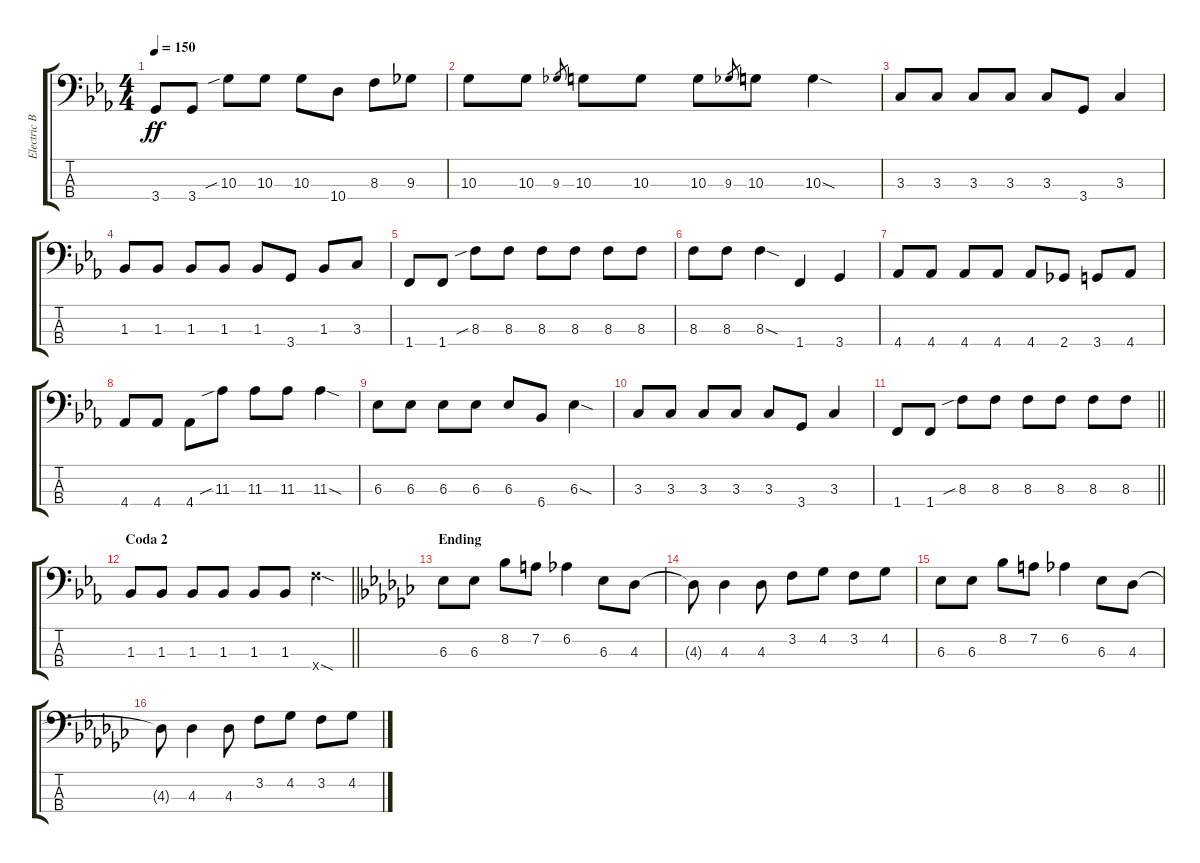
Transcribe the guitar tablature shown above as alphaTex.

\track ("Electric Bass" "Electric B") {instrument electricbassfinger}
\staff {score tabs}
\tuning (G2 D2 A1 E1) {hide}
\ts (4 4)
\tempo 150
\clef f4
\ks eb
3.4.8{dy ff} 3.4.8 10.3{sib}.8 10.3.8 10.3.8 10.4.8 8.3.8 9.3.8 |
10.3.8 10.3.8 9.3.8{gr} 10.3.8 10.3.8 10.3.8 9.3.8{gr} 10.3.8 10.3{sod}.4 |
3.3.8 3.3.8 3.3.8 3.3.8 3.3.8 3.4.8 3.3.4 |
1.3.8 1.3.8 1.3.8 1.3.8 1.3.8 3.4.8 1.3.8 3.3.8 |
1.4.8 1.4.8 8.3{sib}.8 8.3.8 8.3.8 8.3.8 8.3.8 8.3.8 |
8.3.8 8.3.8 8.3{sod}.4 1.4.4 3.4.4 |
4.4.8 4.4.8 4.4.8 4.4.8 4.4.8 2.4.8 3.4.8 4.4.8 |
4.4.8 4.4.8 4.4.8 11.3{sib}.8 11.3.8 11.3.8 11.3{sod}.4 |
6.3.8 6.3.8 6.3.8 6.3.8 6.3.8 6.4.8 6.3{sod}.4 |
3.3.8 3.3.8 3.3.8 3.3.8 3.3.8 3.4.8 3.3.4 |
\barLineRight lightlight
1.4.8 1.4.8 8.3{sib}.8 8.3.8 8.3.8 8.3.8 8.3.8 8.3.8 |
\section ("" "Coda 2")
\barLineRight lightlight
1.3.8 1.3.8 1.3.8 1.3.8 1.3.8 1.3.8 13.4{sod x}.4 |
\section ("" "Ending")
\ks ebminor
6.3.8 6.3.8 8.2.8 7.2.8 6.2.4 6.3.8 4.3.8 |
4.3{t}.8 4.3.4 4.3.8 3.2.8 4.2.8 3.2.8 4.2.8 |
6.3.8 6.3.8 8.2.8 7.2.8 6.2.4 6.3.8 4.3.8 |
4.3{t}.8 4.3.4 4.3.8 3.2.8 4.2.8 3.2.8 4.2.8
